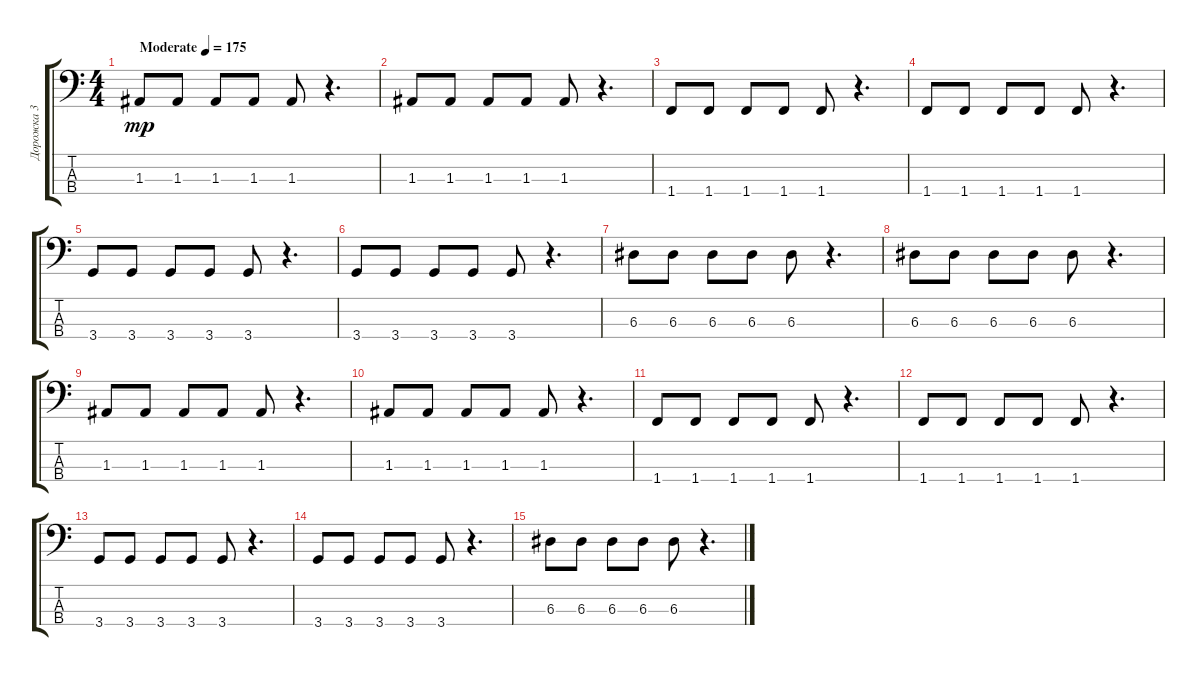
\track ("Дорожка 3" "Дорожка 3") {instrument slapbass2}
\staff {score tabs}
\tuning (G2 D2 A1 E1) {hide}
\ts (4 4)
\tempo (175 "Moderate")
\clef f4
\ks c
1.3.8{dy mp instrument slapbass2} 1.3.8 1.3.8 1.3.8 1.3.8 r.4{d} |
1.3.8 1.3.8 1.3.8 1.3.8 1.3.8 r.4{d} |
1.4.8 1.4.8 1.4.8 1.4.8 1.4.8 r.4{d} |
1.4.8 1.4.8 1.4.8 1.4.8 1.4.8 r.4{d} |
3.4.8 3.4.8 3.4.8 3.4.8 3.4.8 r.4{d} |
3.4.8 3.4.8 3.4.8 3.4.8 3.4.8 r.4{d} |
6.3.8 6.3.8 6.3.8 6.3.8 6.3.8 r.4{d} |
6.3.8 6.3.8 6.3.8 6.3.8 6.3.8 r.4{d} |
1.3.8 1.3.8 1.3.8 1.3.8 1.3.8 r.4{d} |
1.3.8 1.3.8 1.3.8 1.3.8 1.3.8 r.4{d} |
1.4.8 1.4.8 1.4.8 1.4.8 1.4.8 r.4{d} |
1.4.8 1.4.8 1.4.8 1.4.8 1.4.8 r.4{d} |
3.4.8 3.4.8 3.4.8 3.4.8 3.4.8 r.4{d} |
3.4.8 3.4.8 3.4.8 3.4.8 3.4.8 r.4{d} |
6.3.8 6.3.8 6.3.8 6.3.8 6.3.8 r.4{d}
